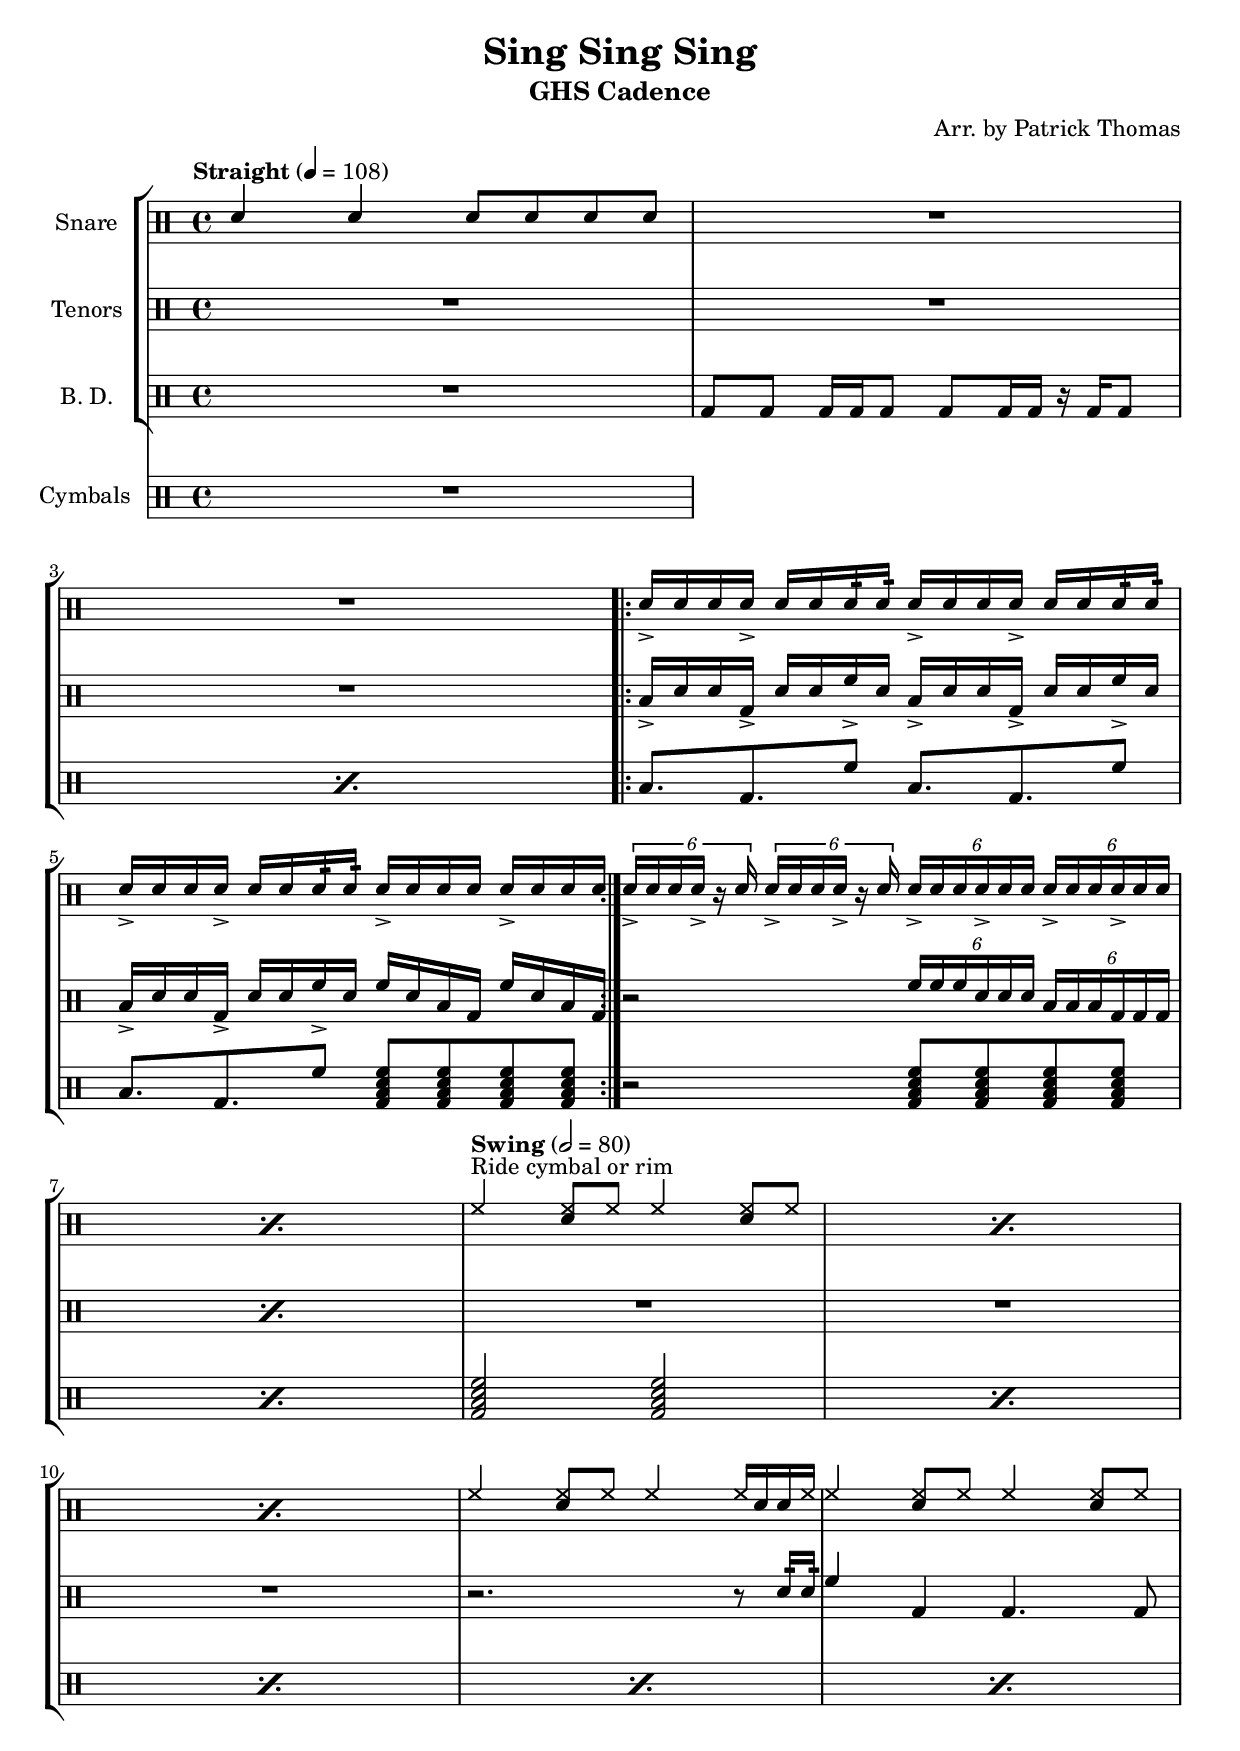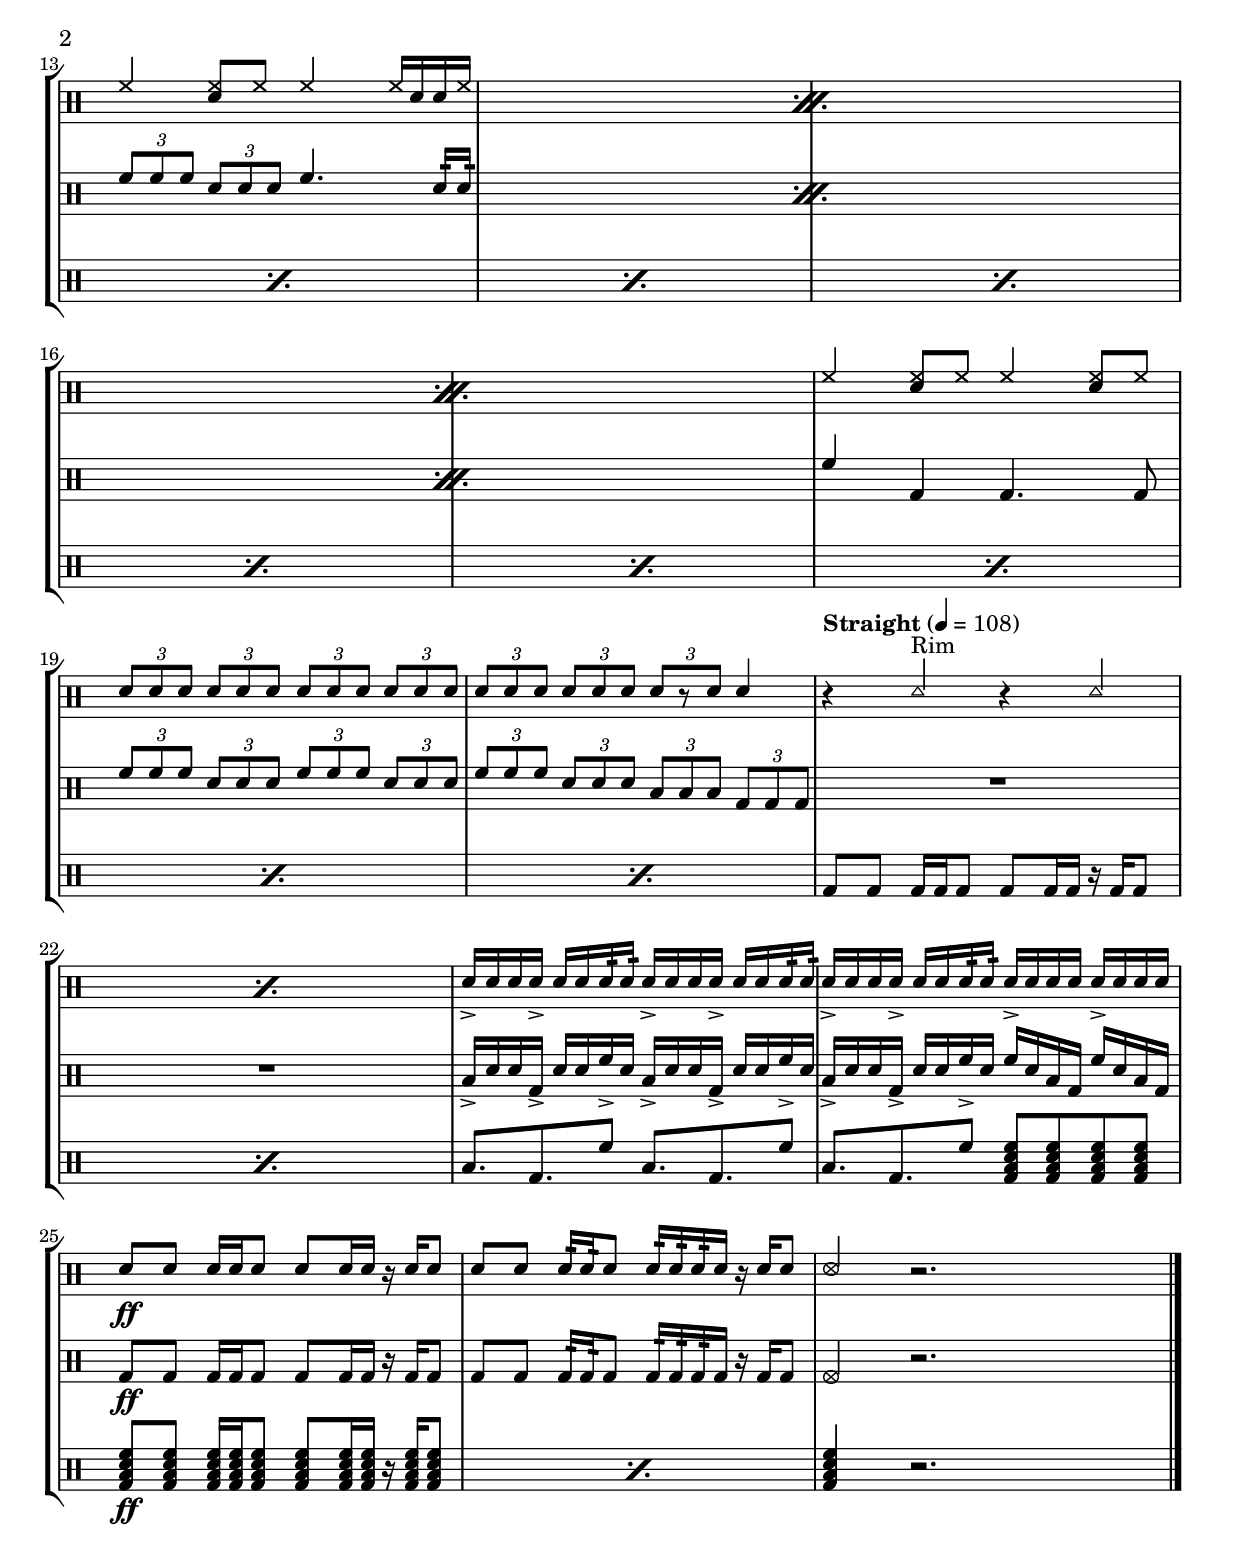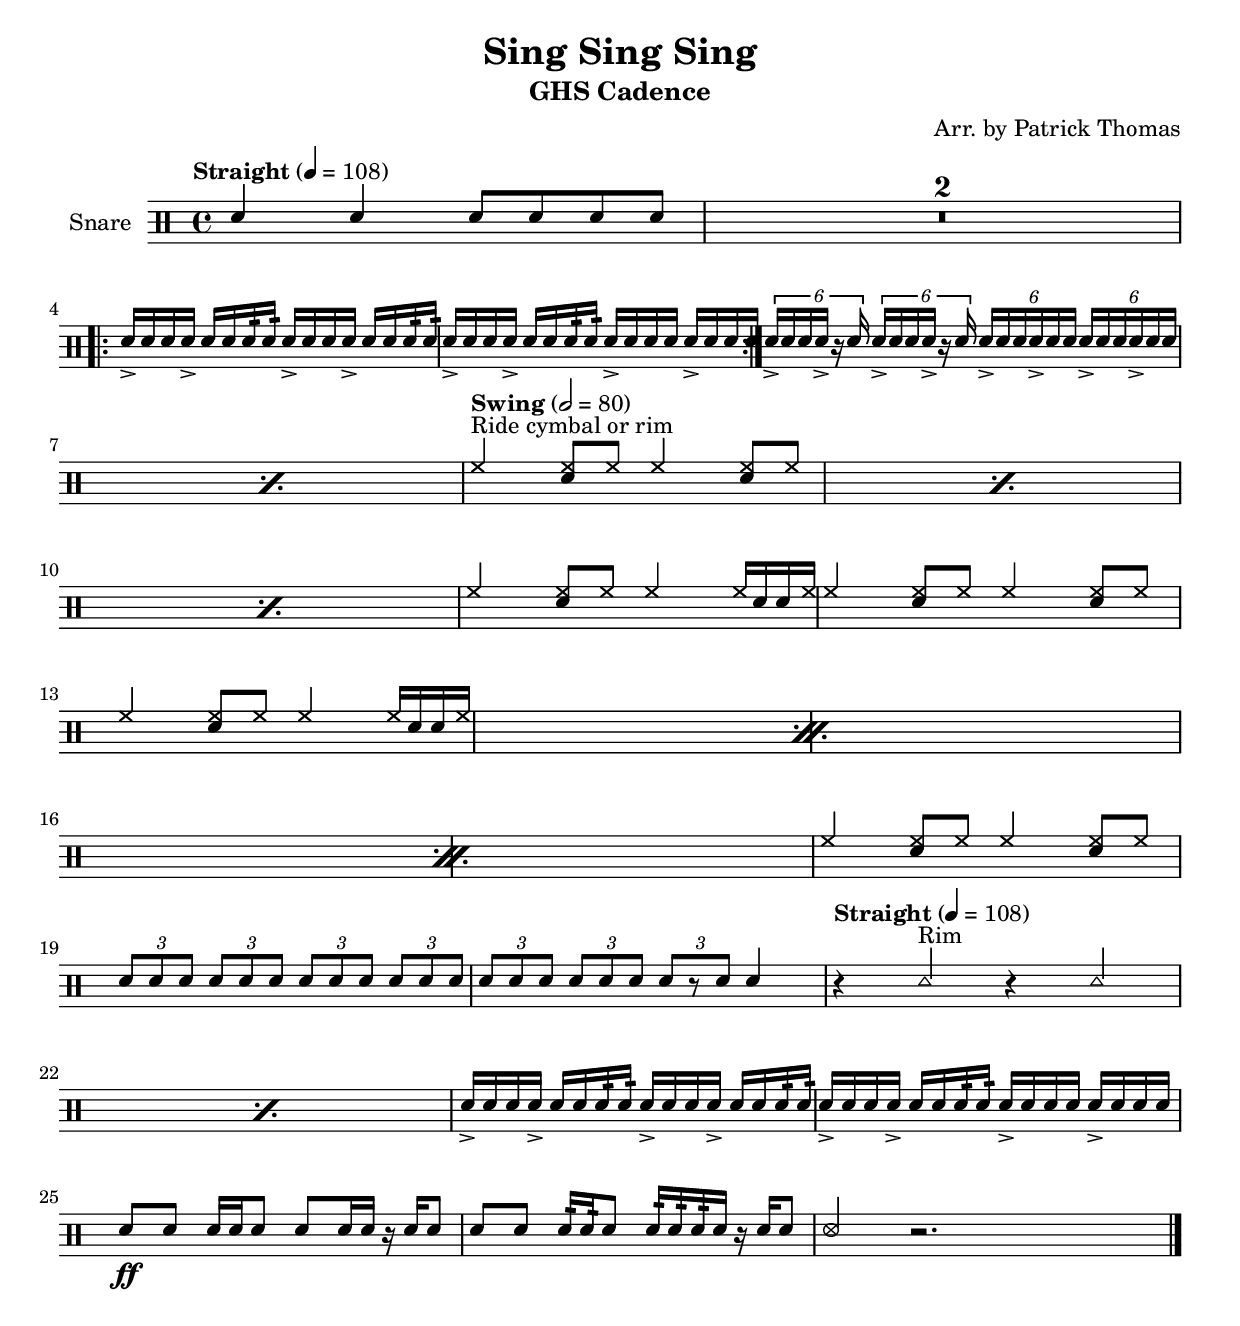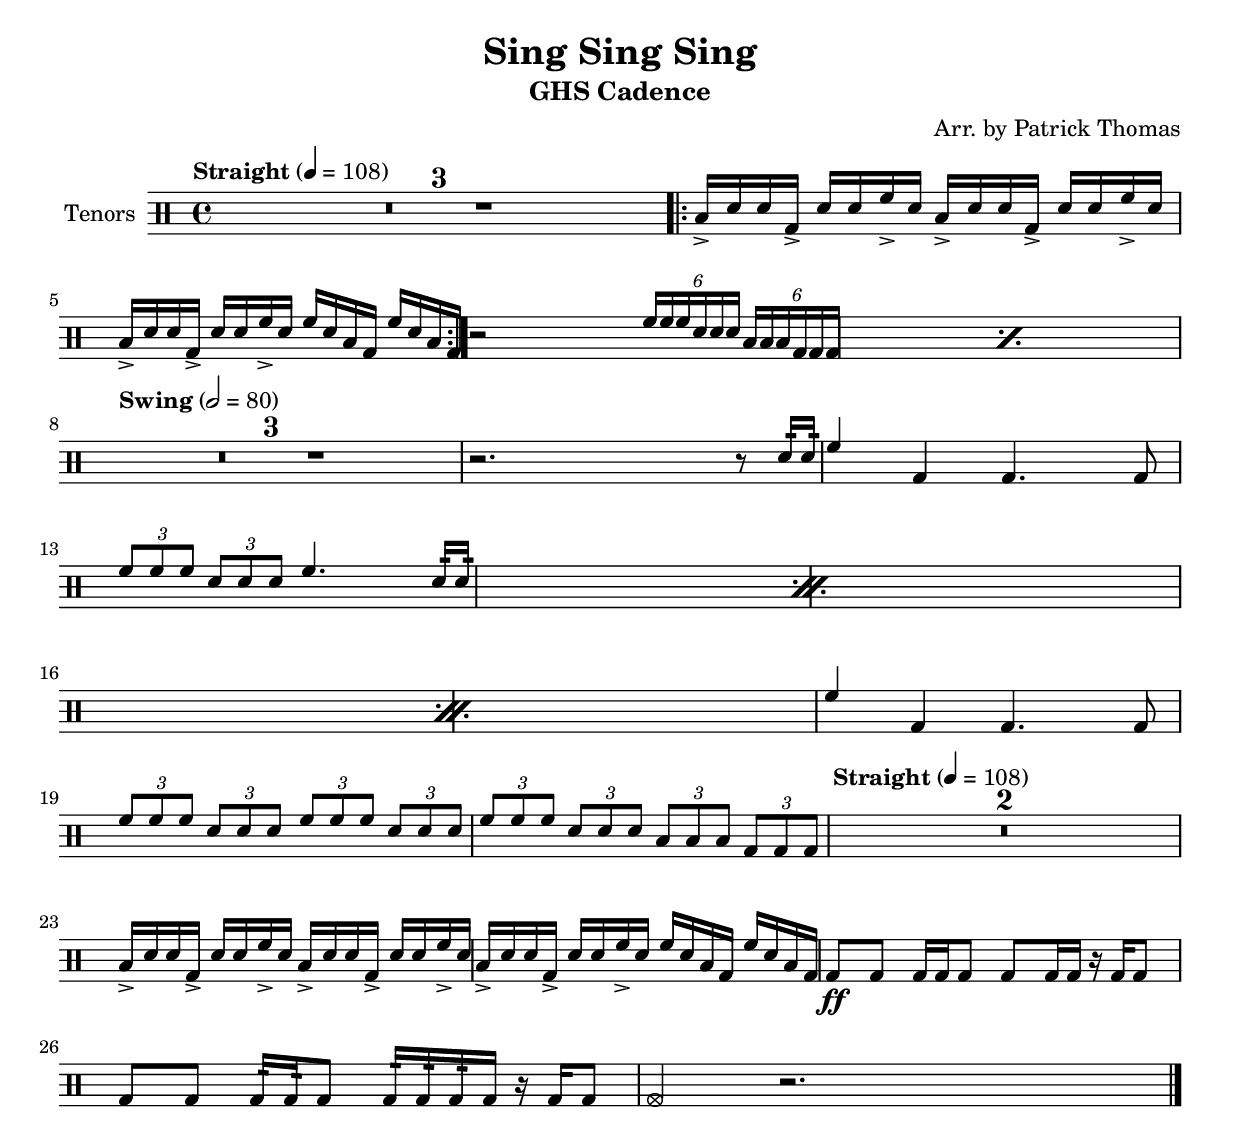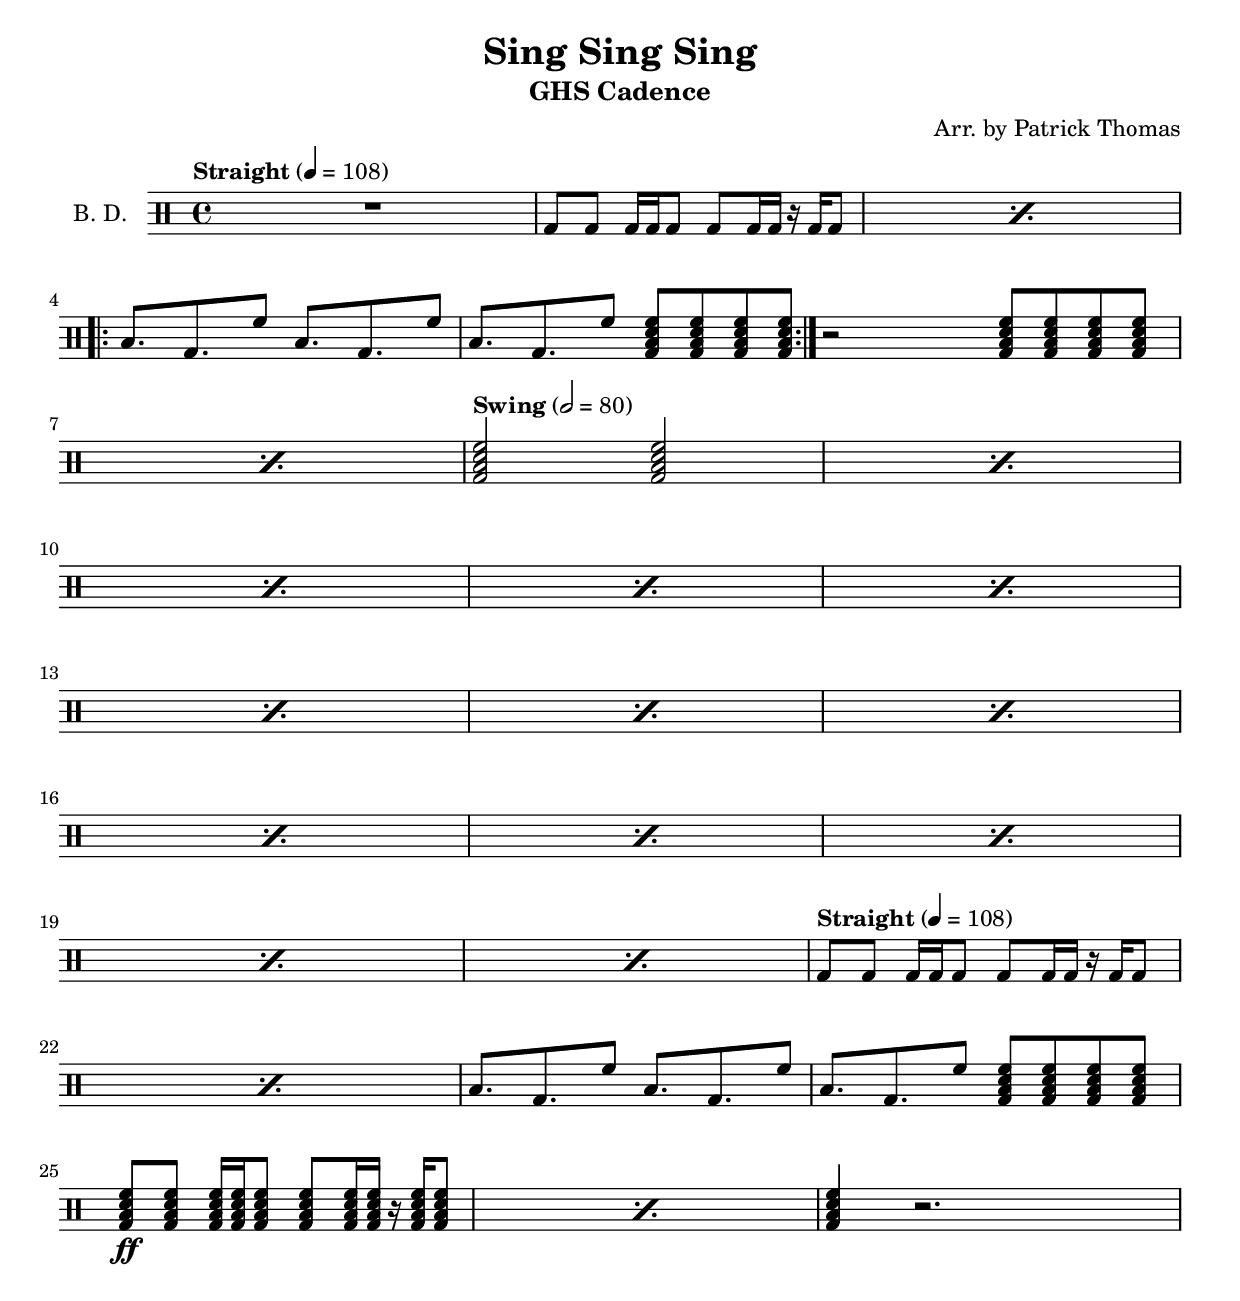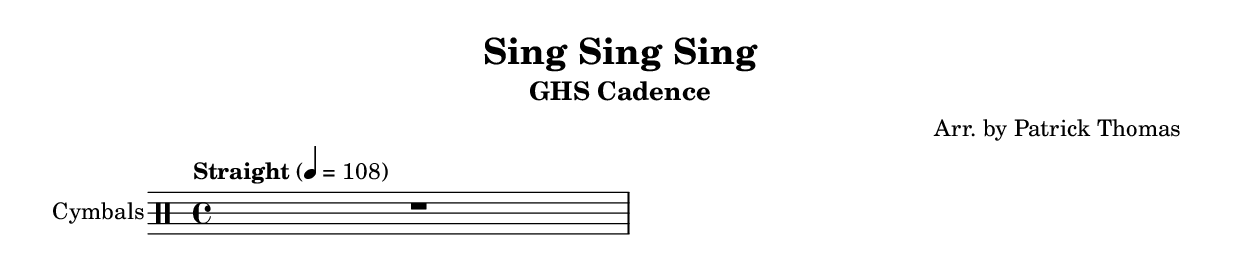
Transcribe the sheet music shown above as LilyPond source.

\version "2.18.2"

\header {
  title = "Sing Sing Sing"
  subtitle = "GHS Cadence"
  arranger = "Arr. by Patrick Thomas"
}

\version "2.18.2"

% special percussion notation tools
% rim shots
rsOn = {
    \override NoteHead.stencil = #ly:text-interface::print
    \override NoteHead.text = #(markup #:musicglyph "noteheads.s2xcircle")
}
rsOff = {
    \revert NoteHead.stencil
	\revert NoteHead.text
}
rs = {
    \once \override NoteHead.stencil = #ly:text-interface::print
    \once \override NoteHead.text = #(markup #:musicglyph "noteheads.s2xcircle")
}

% rim hits and stick clicks
rhOn = {
    \override NoteHead.stencil = #ly:text-interface::print
    \override NoteHead.text = #(markup #:musicglyph "noteheads.s0doThin")
}
rhOff = {
    \revert NoteHead.stencil
	\revert NoteHead.text
}
rh = {
    \once \override NoteHead.stencil = #ly:text-interface::print
    \once \override NoteHead.text = #(markup #:musicglyph "noteheads.s0doThin")
}

% cross overs
xoOn = {
    \override NoteHead.stencil = #ly:text-interface::print
    \override NoteHead.text = #(markup #:musicglyph "noteheads.s2cross")
}
xoOff = {
    \revert NoteHead.stencil
	\revert NoteHead.text
}
xo = {
    \once \override NoteHead.stencil = #ly:text-interface::print
    \once \override NoteHead.text = #(markup #:musicglyph "noteheads.s2cross")
}


% buzzes
z = \markup { \override #'(font-family . typewriter) 
              \fontsize #2 "z" } 
bz =  {
	\stemUp
	
	\once \override TextScript #'extra-offset = #'(.4 . -2.5)
	d8^\z
}

bu =  {
	\once \override TextScript #'extra-offset = #'(.4 . -2.5)
}
zz = \markup { 
	\override #'(font-family . typewriter) 
    \fontsize #2 "z" 
} 

% my default formatting
format = {
	\override Score.SpacingSpanner.strict-note-spacing = ##t
	\set Score.proportionalNotationDuration = #(ly:make-moment 1/16)
	\compressFullBarRests
	\stemUp
}

% stuff for drummode for snare

drumPitchNames.rim = #'rim
drumPitchNames.rh = #'rim

drumPitchNames.stickclick = #'stickclick
drumPitchNames.sc = #'stickclick

drumPitchNames.rimshot = #'rimshot
drumPitchNames.rs = #'rimshot

#(define snarestaff '(
         (snare				default   				#f           1)
         (hihat				cross   				#f           3)
         (rimshot			noteheads.s2xcircle   	#f           1)
	))


startinfo = {
	%\time 4/4
	\tempo "Straight" 4 = 108
	\clef "percussion"
}

swinginfo = {
	\tempo "Swing" 2 = 80
}	

snare = \new Staff \with {
    instrumentName = #"Snare"
} { 
	\format
	\startinfo
	
	% g b d' f'
	
	\relative d' {
		d4 d d8 d d d |

		R1*2 |
	
		\repeat volta 2 {
			d16-> d d d-> d d d:32 d:32 d16-> d d d-> d d d:32 d:32 |
			d16-> d d d-> d d d:32 d:32 d-> d d d d-> d d d |
		}
		
		\repeat percent 2 {\tuplet 6/4 4 {d16-> d d d-> r d d-> d d d-> r d d-> d d d-> d d d-> d d d-> d d } | }
		
		\swinginfo
		
		\repeat percent 3 {\xNote f4^"Ride cymbal or rim" <d \xNote f>8 \xNote f \xNote f4 q8 \xNote f | }
		\xNote f4 <d \xNote f>8 \xNote f \xNote f4 \xNote f16 d d \xNote f | 
		
		\repeat percent 3 {
			\xNote f4 <d \xNote f>8 \xNote f \xNote f4 q8 \xNote f | 
			\xNote f4 <d \xNote f>8 \xNote f \xNote f4 \xNote f16 d d \xNote f | 
		}
		
		\xNote f4 <d \xNote f>8 \xNote f \xNote f4 q8 \xNote f | 
		\tuplet 3/2 4 {d d d d d d d d d d d d d d d d d d d[ r d] } d4 |
		
		\startinfo
		\repeat percent 2 {r4 \rh d^"Rim" r \rh d | }
		
		d16-> d d d-> d d d:32 d:32 d16-> d d d-> d d d:32 d:32 |
		d16-> d d d-> d d d:32 d:32 d-> d d d d-> d d d |
		
		d8 \ff d 	d16 d d8	d8 d16 d	r d d8 |
		d8 d 	d16:32 d:32 d8	d16:32 d:32 d:32 d	r d d8 |
		\rs d4 r2. \bar "|."
	}	
}

tenors = \new Staff \with {
    instrumentName = #"Tenors"
} {
	\format
	\startinfo
	
	% g b d' f'
	
	\relative c' {
		R1*3 |
		
		\repeat volta 2 {
			b16-> d d g,-> d' d f-> d b-> d d g,-> d' d f-> d |
			b16-> d d g,-> d' d f-> d f d b g f' d b g |
		}
		\repeat percent 2 {r2 \tuplet 6/4 4 {f'16 f f d d d b b b g g g } | }
		
		\swinginfo
		
		R1*3 |
		r2. r8 d'16:32 d:32 |
		\repeat percent 3 {
			f4 g, g4. g8 |
			\tuplet 3/2 4 {f' f f d d d} f4. d16:32 d:32 |
		}
		f4 g, g4. g8 |
		\tuplet 3/2 4 {f'8 f f d d d f f f d d d f f f d d d b b b g g g } |
		
		\startinfo
		R1*2 |
		
		b16-> d d g,-> d' d f-> d b-> d d g,-> d' d f-> d |
		b16-> d d g,-> d' d f-> d f d b g f' d b g |
		
		g8 \ff g 	g16 g g8	g8 g16 g	r g g8 |
		g8 g 	g16:32 g:32 g8	g16:32 g:32 g:32 g	r g g8 |
		\rs g4 r2. \bar "|."
	}
}

bassdrum = \new Staff \with {
    instrumentName = #"B. D."
} {
	\format
	\startinfo
	
	% g b d' f'	
	
	R1 |
	
	\repeat percent 2 {
		g8 g g16 g g8 g g16 g16 r g g8 |
	}
	
	\repeat volta 2 {
		b8. g8. f'8 b8. g8. f'8 |
		b8. g8. f'8 <f' d' b g> q q q |
	}
	\repeat percent 2 {
		r2 q8 q q q |
	}
	
	\swinginfo
	
	\repeat percent 13 {
		q2 q |
	}
	
	\startinfo
	
	\repeat percent 2 {
		g8 g g16 g g8 g g16 g16 r g g8 |
	}
	
	b8. g8. f'8 b8. g8. f'8 |
	b8. g8. f'8 <f' d' b g> q q q |
	
	\repeat percent 2 {
		q8 \ff q q16 q q8 q q16 q16 r q q8 |
	}
	q4 r2. |
}

cymbals = \new Staff \with {
    instrumentName = #"Cymbals"
} {
	\format
	\startinfo
	
	% g b d' f'
	
	\relative c' {
		R1
		
	}
}

% score
\book {
	<< 
	\new StaffGroup <<
		\snare
		\tenors
		\bassdrum >>
	\cymbals
	>>
}

% individual parts
\book {
	\snare
}
\book {
	\tenors
}
\book {
	\bassdrum
}
\book {
	\cymbals
}

